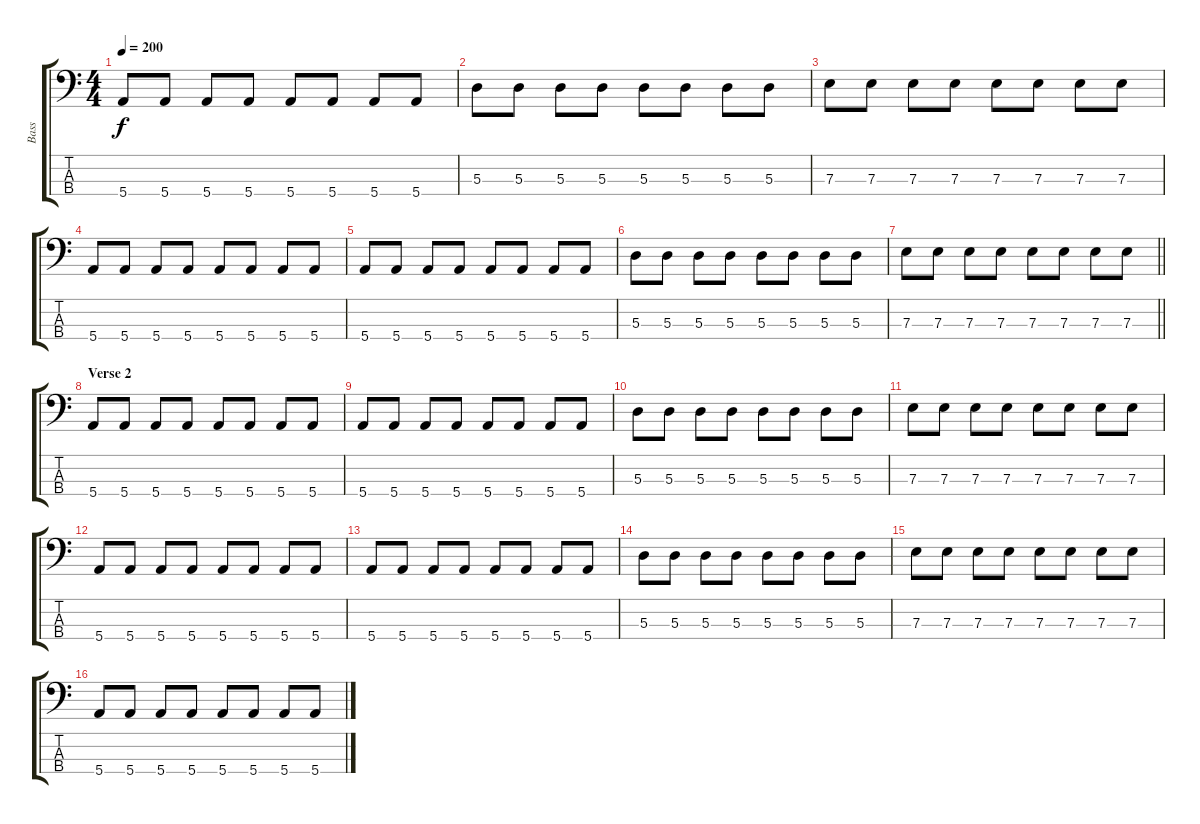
\track ("Bass" "Bass") {instrument electricbasspick}
\staff {score tabs}
\tuning (G2 D2 A1 E1) {hide}
\ts (4 4)
\tempo 200
\clef f4
\ks c
5.4.8{dy f} 5.4.8 5.4.8 5.4.8 5.4.8 5.4.8 5.4.8 5.4.8 |
5.3.8 5.3.8 5.3.8 5.3.8 5.3.8 5.3.8 5.3.8 5.3.8 |
7.3.8 7.3.8 7.3.8 7.3.8 7.3.8 7.3.8 7.3.8 7.3.8 |
5.4.8 5.4.8 5.4.8 5.4.8 5.4.8 5.4.8 5.4.8 5.4.8 |
5.4.8 5.4.8 5.4.8 5.4.8 5.4.8 5.4.8 5.4.8 5.4.8 |
5.3.8 5.3.8 5.3.8 5.3.8 5.3.8 5.3.8 5.3.8 5.3.8 |
\barLineRight lightlight
7.3.8 7.3.8 7.3.8 7.3.8 7.3.8 7.3.8 7.3.8 7.3.8 |
\section ("" "Verse 2")
5.4.8 5.4.8 5.4.8 5.4.8 5.4.8 5.4.8 5.4.8 5.4.8 |
5.4.8 5.4.8 5.4.8 5.4.8 5.4.8 5.4.8 5.4.8 5.4.8 |
5.3.8 5.3.8 5.3.8 5.3.8 5.3.8 5.3.8 5.3.8 5.3.8 |
7.3.8 7.3.8 7.3.8 7.3.8 7.3.8 7.3.8 7.3.8 7.3.8 |
5.4.8 5.4.8 5.4.8 5.4.8 5.4.8 5.4.8 5.4.8 5.4.8 |
5.4.8 5.4.8 5.4.8 5.4.8 5.4.8 5.4.8 5.4.8 5.4.8 |
5.3.8 5.3.8 5.3.8 5.3.8 5.3.8 5.3.8 5.3.8 5.3.8 |
7.3.8 7.3.8 7.3.8 7.3.8 7.3.8 7.3.8 7.3.8 7.3.8 |
5.4.8 5.4.8 5.4.8 5.4.8 5.4.8 5.4.8 5.4.8 5.4.8
